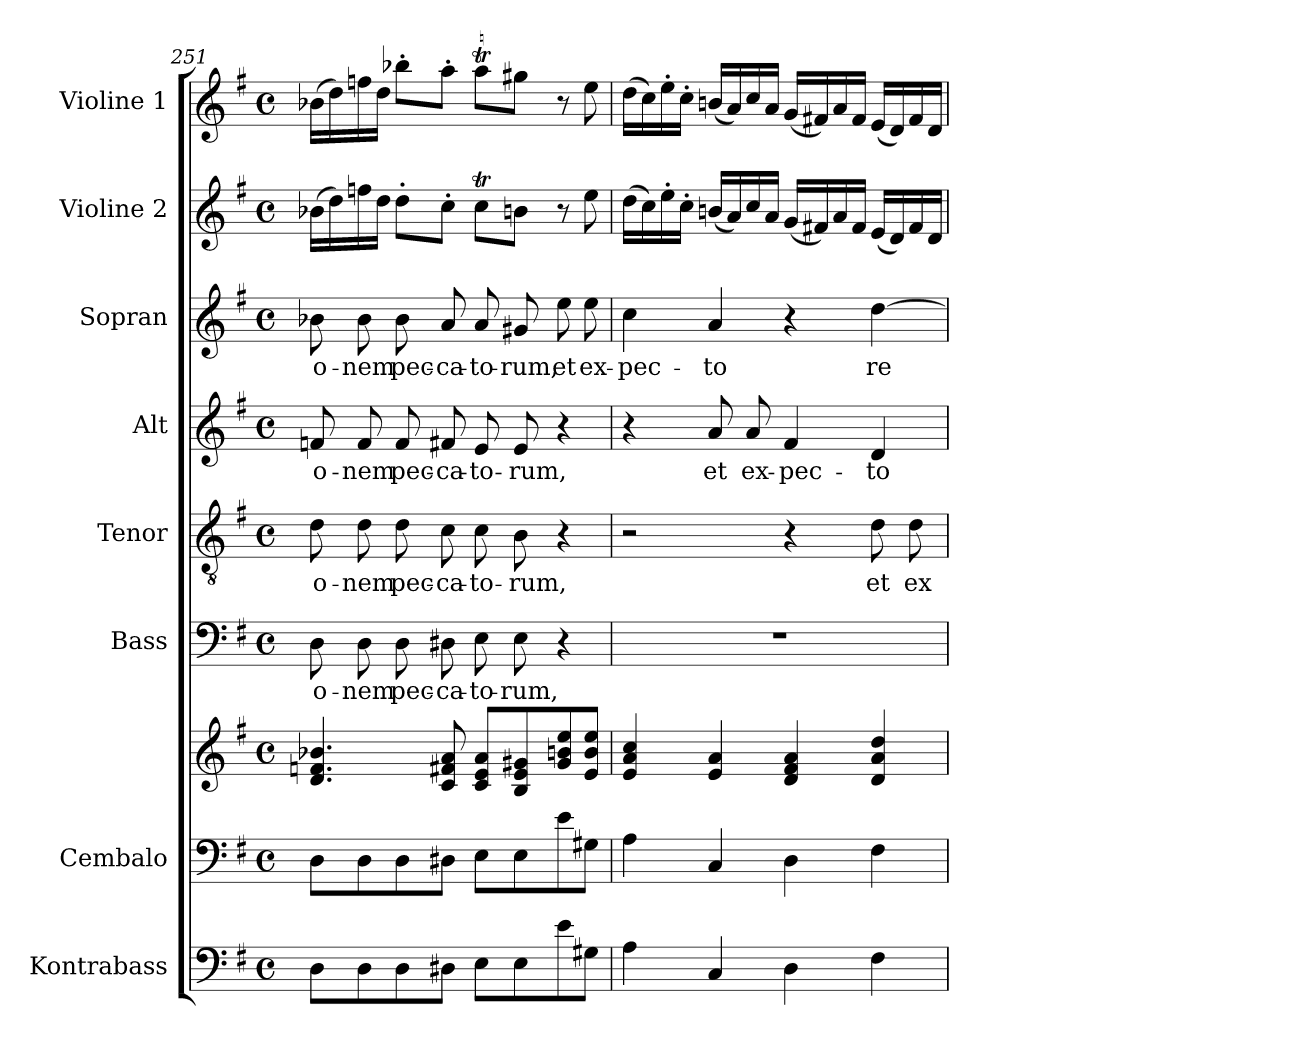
**kern	**kern	**kern	**kern	**text	**kern	**text	**kern	**text	**kern	**text	**kern	**kern
*part8	*part7	*part7	*part6	*part6	*part5	*part5	*part4	*part4	*part3	*part3	*part2	*part1
*staff9	*staff8	*staff7	*staff6	*staff6	*staff5	*staff5	*staff4	*staff4	*staff3	*staff3	*staff2	*staff1
*I"Kontrabass	*I"Cembalo	*	*I"Bass	*	*I"Tenor	*	*I"Alt	*	*I"Sopran	*	*I"Violine 2	*I"Violine 1
*I'Kb.	*I'Cemb.	*	*I'B.	*	*I'T.	*	*I'A.	*	*I'S.	*	*I'Vl. 2	*I'Vl. 1
!!LO:PB:g=z
*clefF4	*clefF4	*clefG2	*clefF4	*	*clefGv2	*	*clefG2	*	*clefG2	*	*clefG2	*clefG2
*ITrd7c12	*	*	*	*	*	*	*	*	*	*	*	*
*k[f#]	*k[f#]	*k[f#]	*k[f#]	*	*k[f#]	*	*k[f#]	*	*k[f#]	*	*k[f#]	*k[f#]
*G:	*G:	*G:	*G:	*	*G:	*	*G:	*	*G:	*	*G:	*G:
*M4/4	*M4/4	*M4/4	*M4/4	*	*M4/4	*	*M4/4	*	*M4/4	*	*M4/4	*M4/4
*met(c)	*met(c)	*met(c)	*met(c)	*	*met(c)	*	*met(c)	*	*met(c)	*	*met(c)	*met(c)
=251	=251	=251	=251	=251	=251	=251	=251	=251	=251	=251	=251	=251
!	!	!	!	!LO:LY:b	!	!LO:LY:b	!	!LO:LY:b	!	!LO:LY:b	!	!
8DD\L	8D\L	4.d/ 4.fn/ 4.b-X/	8D\	-o-	8d\	-o-	8fn/	-o-	8b-X\	-o-	(>16b-X\LL	(>16b-X\LL
.	.	.	.	.	.	.	.	.	.	.	16dd\)	16dd\)
!	!	!	!	!LO:LY:b	!	!LO:LY:b	!	!LO:LY:b	!	!LO:LY:b	!	!
8DD\	8D\	.	8D\	-nem	8d\	-nem	8f/	-nem	8b-\	-nem	16ffn\	16ffn\
.	.	.	.	.	.	.	.	.	.	.	16dd\JJ	16dd\JJ
!	!	!	!	!LO:LY:b	!	!LO:LY:b	!	!LO:LY:b	!	!LO:LY:b	!	!
8DD\	8D\	.	8D\	pec-	8d\	pec-	8f/	pec-	8b-\	pec-	8dd'>\L	8bb-X'>\L
!	!	!	!	!LO:LY:b	!	!LO:LY:b	!	!LO:LY:b	!	!LO:LY:b	!	!
8DD#X\J	8D#X\J	8c/ 8f#X/ 8a/	8D#X\	-ca-	8c\	-ca-	8f#X/	-ca-	8a/	-ca-	8cc'>\J	8aa'>\J
!	!	!	!	!LO:LY:b	!	!LO:LY:b	!	!LO:LY:b	!	!LO:LY:b	!	!
8EE\L	8E\L	8c/ 8e/ 8a/L	8E\	-to-	8c\	-to-	8e/	-to-	8a/	-to-	8ccT\L	8aaT\L
!	!	!	!	!LO:LY:b	!	!LO:LY:b	!	!LO:LY:b	!	!LO:LY:b	!	!
8EE\	8E\	8B/ 8e/ 8g#X/	8E\	-rum,	8B\	-rum,	8e/	-rum,	8g#X/	-rum,	8bn\J	8gg#X\J
!	!	!	!	!	!	!	!	!	!	!LO:LY:b	!	!
8E\	8e\	8g#/ 8bn/ 8ee/	4r	.	4r	.	4r	.	8ee\	et	8r	8r
!	!	!	!	!	!	!	!	!	!	!LO:LY:b	!	!
8GG#X\J	8G#X\J	8e/ 8b/ 8ee/J	.	.	.	.	.	.	8ee\	ex-	8ee\	8ee\
=252	=252	=252	=252	=252	=252	=252	=252	=252	=252	=252	=252	=252
!	!	!	!	!	!	!	!	!	!	!LO:LY:b	!	!
4AA\	4A\	4e/ 4a/ 4cc/	1r	.	2r	.	4r	.	4cc\	-pec-	(>16dd\LL	(>16dd\LL
.	.	.	.	.	.	.	.	.	.	.	16cc\)	16cc\)
.	.	.	.	.	.	.	.	.	.	.	16ee'>\	16ee'>\
.	.	.	.	.	.	.	.	.	.	.	16cc'>\JJ	16cc'>\JJ
!	!	!	!	!	!	!	!	!LO:LY:b	!	!LO:LY:b	!	!
4CC/	4C/	4e/ 4a/	.	.	.	.	8a/	et	4a/	-to	(<16bn/LL	(<16bn/LL
.	.	.	.	.	.	.	.	.	.	.	16a/)	16a/)
!	!	!	!	!	!	!	!	!LO:LY:b	!	!	!	!
.	.	.	.	.	.	.	8a/	ex-	.	.	16cc/	16cc/
.	.	.	.	.	.	.	.	.	.	.	16a/JJ	16a/JJ
!	!	!	!	!	!	!	!	!LO:LY:b	!	!	!	!
4DD\	4D\	4d/ 4f#/ 4a/	.	.	4r	.	4f#/	-pec-	4r	.	(<16g/LL	(<16g/LL
.	.	.	.	.	.	.	.	.	.	.	16f#X/)	16f#X/)
.	.	.	.	.	.	.	.	.	.	.	16a/	16a/
.	.	.	.	.	.	.	.	.	.	.	16f#/JJ	16f#/JJ
!	!	!	!	!	!	!LO:LY:b	!	!LO:LY:b	!	!LO:LY:b	!	!
4FF#\	4F#\	4d/ 4a/ 4dd/	.	.	8d\	et	4d/	-to	[4dd\	re-	(<16e/LL	(<16e/LL
.	.	.	.	.	.	.	.	.	.	.	16d/)	16d/)
!	!	!	!	!	!	!LO:LY:b	!	!	!	!	!	!
.	.	.	.	.	8d\	ex-	.	.	.	.	16f#/	16f#/
.	.	.	.	.	.	.	.	.	.	.	16d/JJ	16d/JJ
=	=	=	=	=	=	=	=	=	=	=	=	=
*-	*-	*-	*-	*-	*-	*-	*-	*-	*-	*-	*-	*-
